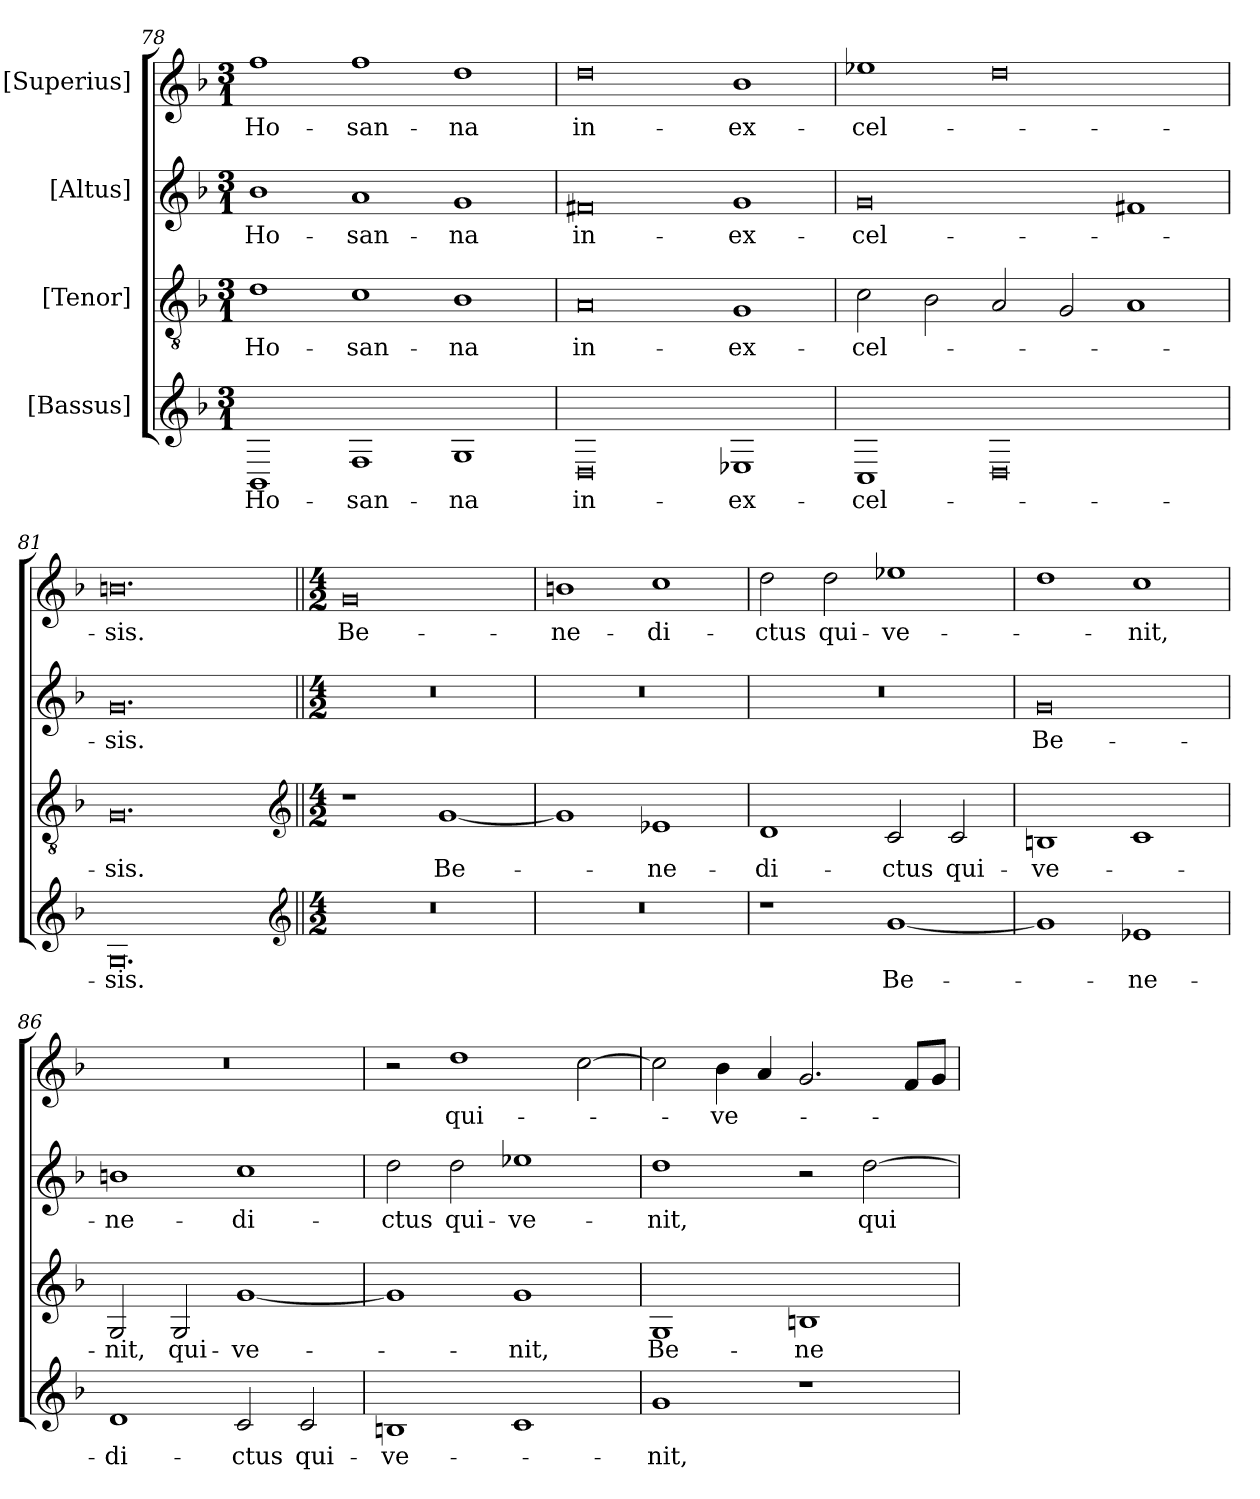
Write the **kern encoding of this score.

**kern	**text	**kern	**text	**kern	**text	**kern	**text
*part4	*part4	*part3	*part3	*part2	*part2	*part1	*part1
*staff4	*staff4	*staff3	*staff3	*staff2	*staff2	*staff1	*staff1
*I"[Bassus]	*	*I"[Tenor]	*	*I"[Altus]	*	*I"[Superius]	*
*clefG2	*	*clefGv2	*	*clefG2	*	*clefG2	*
*k[b-]	*	*k[b-]	*	*k[b-]	*	*k[b-]	*
*M3/1	*	*M3/1	*	*M3/1	*	*M3/1	*
=78	=78	=78	=78	=78	=78	=78	=78
1BB-/	Ho-	1d\	Ho-	1b-\	Ho-	1ff\	Ho-
1F\	-san-	1c\	-san-	1a/	-san-	1ff\	-san-
1G\	-na	1B-\	-na	1g/	-na	1dd\	-na
=79	=79	=79	=79	=79	=79	=79	=79
0D\	in-	0A/	in-	0f#X/	in-	0dd\	in-
1E-X\	ex-	1G/	ex-	1g/	ex-	1b-\	ex-
=80	=80	=80	=80	=80	=80	=80	=80
1C/	-cel-	2c\	-cel-	0g/	-cel-	1ee-X\	-cel-
.	.	2B-\	.	.	.	.	.
0D\	.	2A/	.	.	.	0dd\	.
.	.	2G/	.	.	.	.	.
.	.	1A/	.	1f#X/	.	.	.
=81	=81	=81	=81	=81	=81	=81	=81
0.G\	-sis.	0.G/	-sis.	0.g/	-sis.	0.bn\	-sis.
*clefG2	*	*clefG2	*	*	*	*	*
=82||	=82||	=82||	=82||	=82||	=82||	=82||	=82||
*M4/2	*	*M4/2	*	*M4/2	*	*M4/2	*
0r	.	1r	.	0r	.	0g/	Be-
.	.	[1g/	Be-	.	.	.	.
=83	=83	=83	=83	=83	=83	=83	=83
0r	.	1g/]	.	0r	.	1bn\	-ne-
.	.	1e-X/	-ne-	.	.	1cc\	-di-
=84	=84	=84	=84	=84	=84	=84	=84
1r	.	1d/	-di-	0r	.	2dd\	-ctus
.	.	.	.	.	.	2dd\	qui-
[1g/	Be-	2c/	-ctus	.	.	1ee-X\	ve-
.	.	2c/	qui-	.	.	.	.
=85	=85	=85	=85	=85	=85	=85	=85
1g/]	.	1Bn/	ve-	0g/	Be-	1dd\	.
1e-X/	-ne-	1c/	.	.	.	1cc\	-nit,
=86	=86	=86	=86	=86	=86	=86	=86
1d/	-di-	2G/	-nit,	1bn\	-ne-	0r	.
.	.	2G/	qui-	.	.	.	.
2c/	-ctus	[1g/	ve-	1cc\	-di-	.	.
2c/	qui-	.	.	.	.	.	.
=87	=87	=87	=87	=87	=87	=87	=87
1Bn/	ve-	1g/]	.	2dd\	-ctus	2r	.
.	.	.	.	2dd\	qui-	1dd\	qui-
1c/	.	1g/	-nit,	1ee-X\	ve-	.	.
.	.	.	.	.	.	[2cc\	.
=88	=88	=88	=88	=88	=88	=88	=88
1g/	-nit,	1G/	Be-	1dd\	-nit,	2cc\]	.
.	.	.	.	.	.	4b-\	ve-
.	.	.	.	.	.	4a/	.
1r	.	1Bn/	-ne-	2r	.	2.g/	.
.	.	.	.	[2dd\	qui-	.	.
.	.	.	.	.	.	8f/L	.
.	.	.	.	.	.	8g/J	.
=	=	=	=	=	=	=	=
*-	*-	*-	*-	*-	*-	*-	*-
